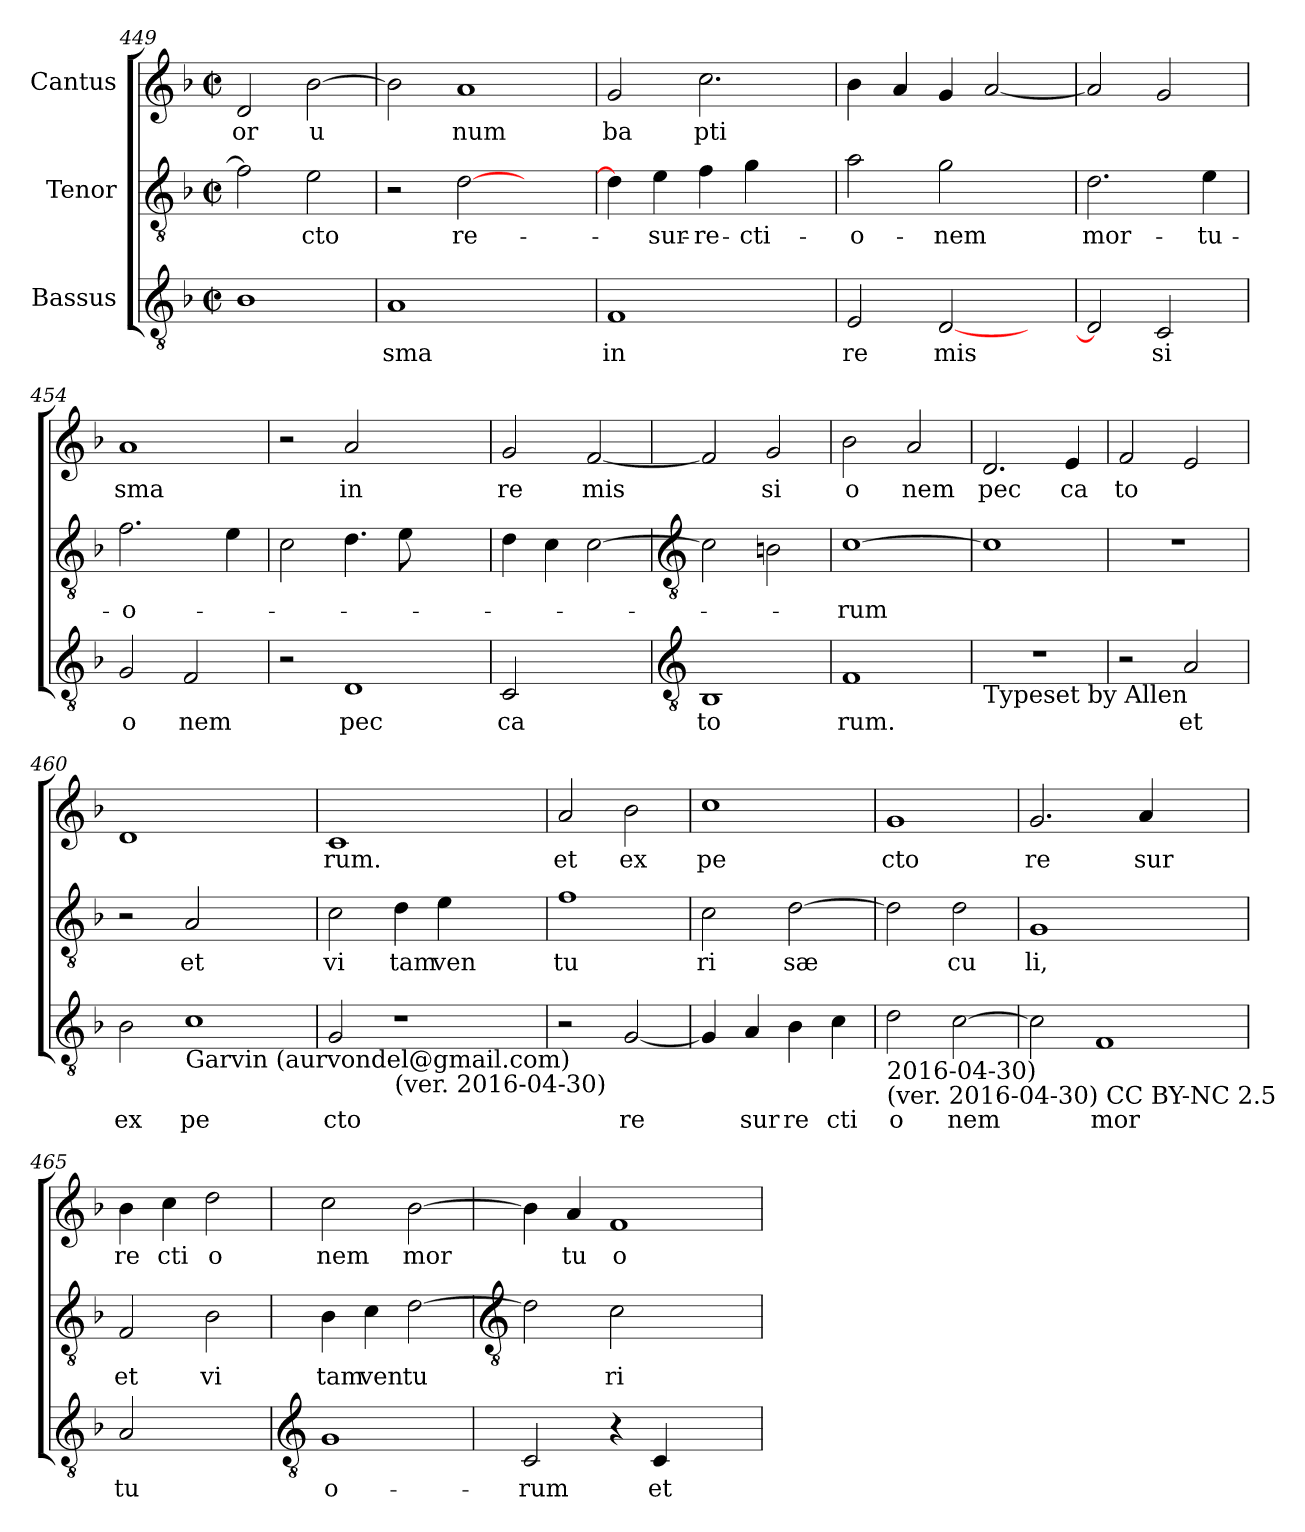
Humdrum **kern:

**kern	**text	**kern	**text	**kern	**text
*part3	*part3	*part2	*part2	*part1	*part1
*staff3	*staff3	*staff2	*staff2	*staff1	*staff1
*I"Bassus	*	*I"Tenor	*	*I"Cantus	*
*clefGv2	*	*clefGv2	*	*clefG2	*
*k[b-]	*	*k[b-]	*	*k[b-]	*
*F:	*	*F:	*	*F:	*
*M2/2	*	*M2/2	*	*M2/2	*
*met(c|)	*	*met(c|)	*	*met(c|)	*
=449A	=449A	=449A	=449A	=449A	=449A
!	!	!	!	!	!LO:LY:b
1B-	.	2f\]	.	2d/	or
!	!	!	!LO:LY:b	!	!LO:LY:b
.	.	2e\	-cto	[2b-\	u
=450A	=450A	=450A	=450A	=450A	=450A
!	!LO:LY:b	!	!	!	!
1A	sma	2r	.	2b-\]	.
!	!	!	!LO:LY:b	!	!LO:LY:b
.	.	[2d\	re-	1a	num
2ryy	.	2ryy	.	.	.
=451A	=451A	=451A	=451A	=451A	=451A
!	!LO:LY:b	!	!	!	!LO:LY:b
1F	in	4d\]	.	2g/	ba
!	!	!	!LO:LY:b	!	!
.	.	4e\	-sur-	.	.
!	!	!	!LO:LY:b	!	!LO:LY:b
.	.	4f\	-re-	2.cc\	pti
!	!	!	!LO:LY:b	!	!
.	.	4g\	-cti-	.	.
4ryy	.	4ryy	.	.	.
=452A	=452A	=452A	=452A	=452A	=452A
!	!LO:LY:b	!	!LO:LY:b	!	!
2E/	re	2a\	-o-	4b-\	.
.	.	.	.	4a/	.
!	!LO:LY:b	!	!LO:LY:b	!	!
[2D/	mis	2g\	-nem	4g/	.
.	.	.	.	[2a/	.
4ryy	.	4ryy	.	.	.
=453A	=453A	=453A	=453A	=453A	=453A
!	!	!	!LO:LY:b	!	!
2D/]	.	2.d\	mor-	2a/]	.
!	!LO:LY:b	!	!	!	!
2C/	si	.	.	2g/	.
!	!	!	!LO:LY:b	!	!
.	.	4e\	-tu-	.	.
=454	=454	=454	=454	=454	=454
!	!LO:LY:b	!	!LO:LY:b	!	!LO:LY:b
2G/	o	2.f\	-o-	1a	sma
!	!LO:LY:b	!	!	!	!
2F/	nem	.	.	.	.
.	.	4e\	.	.	.
=455	=455	=455	=455	=455	=455
2r	.	2c\	.	2r	.
!	!LO:LY:b	!	!	!	!LO:LY:b
1D	pec	4.d\	.	2a/	in
.	.	8e\	.	.	.
.	.	2ryy	.	2ryy	.
=455A	=455A	=455A	=455A	=455A	=455A
!	!LO:LY:b	!	!	!	!LO:LY:b
2C/	ca	4d\	.	2g/	re
.	.	4c\	.	.	.
!	!	!	!	!	!LO:LY:b
2ryy	.	[2c\	.	[2f/	mis
!!LO:LB:g=z
=456A	=456A	=456A	=456A	=456A	=456A
*clefGv2	*	*clefGv2	*	*	*
!	!LO:LY:b	!	!	!	!
1BB-	to	2c\]	.	2f/]	.
!	!	!	!	!	!LO:LY:b
.	.	2Bn\	.	2g/	si
=457A	=457A	=457A	=457A	=457A	=457A
!	!LO:LY:b	!	!LO:LY:b	!	!LO:LY:b
1F	rum.	[1c	-rum	2b-\	o
!	!	!	!	!	!LO:LY:b
.	.	.	.	2a/	nem
=458A	=458A	=458A	=458A	=458A	=458A
!LO:TX:b:t=Typeset by Allen	!	!	!	!	!
!	!	!	!	!	!LO:LY:b
1r	.	1c]	.	2.d/	pec
!	!	!	!	!	!LO:LY:b
.	.	.	.	4e/	ca
=459A	=459A	=459A	=459A	=459A	=459A
!	!	!	!	!	!LO:LY:b
2r	.	1r	.	2f/	to
!	!LO:LY:b	!	!	!	!
2A/	et	.	.	2e/	.
!!LO:LB:g=z
=460	=460	=460	=460	=460	=460
!	!LO:LY:b	!	!	!	!
2B-\	ex	2r	.	1d	.
!LO:TX:b:t=Garvin (aurvondel@gmail.com)	!	!	!	!	!
!	!LO:LY:b	!	!LO:LY:b	!	!
1c	pe	2A/	et	.	.
.	.	2ryy	.	2ryy	.
=461	=461	=461	=461	=461	=461
!	!LO:LY:b	!	!LO:LY:b	!	!LO:LY:b
2G/	cto	2c\	vi	1c	rum.
!LO:TX:b:t=(ver. 2016-04-30)	!	!	!	!	!
!	!	!	!LO:LY:b	!	!
1r	.	4d\	tam	.	.
!	!	!	!LO:LY:b	!	!
.	.	4e\	ven	.	.
.	.	2ryy	.	2ryy	.
=462	=462	=462	=462	=462	=462
!	!	!	!LO:LY:b	!	!LO:LY:b
2r	.	1f	tu	2a/	et
!	!LO:LY:b	!	!	!	!LO:LY:b
[2G/	re	.	.	2b-\	ex
=463	=463	=463	=463	=463	=463
!	!	!	!LO:LY:b	!	!LO:LY:b
4G/]	.	2c\	ri	1cc	pe
!	!LO:LY:b	!	!	!	!
4A/	sur	.	.	.	.
!	!LO:LY:b	!	!LO:LY:b	!	!
4B-\	re	[2d\	sæ	.	.
!	!LO:LY:b	!	!	!	!
4c\	cti	.	.	.	.
=464	=464	=464	=464	=464	=464
!LO:TX:b:t=2016-04-30)	!	!	!	!	!
!LO:TX:b:t=(ver. 2016-04-30) CC BY-NC 2.5	!	!	!	!	!
!	!LO:LY:b	!	!	!	!LO:LY:b
2d\	o	2d\]	.	1g	cto
!	!LO:LY:b	!	!LO:LY:b	!	!
[2c\	nem	2d\	cu	.	.
=464A	=464A	=464A	=464A	=464A	=464A
!	!	!	!LO:LY:b	!	!LO:LY:b
2c\]	.	1G	li,	2.g/	re
!	!LO:LY:b	!	!	!	!
1F	mor	.	.	.	.
!	!	!	!	!	!LO:LY:b
.	.	.	.	4a/	sur
.	.	2ryy	.	2ryy	.
=465A	=465A	=465A	=465A	=465A	=465A
!	!LO:LY:b	!	!LO:LY:b	!	!LO:LY:b
2A/	tu	2F/	et	4b-\	re
!	!	!	!	!	!LO:LY:b
.	.	.	.	4cc\	cti
!	!	!	!LO:LY:b	!	!LO:LY:b
2ryy	.	2B-\	vi	2dd\	o
!!LO:LB:g=z
=466	=466	=466	=466	=466	=466
*clefGv2	*	*	*	*	*
!	!LO:LY:b	!	!LO:LY:b	!	!LO:LY:b
1G	o-	4B-\	tam	2cc\	nem
!	!	!	!LO:LY:b	!	!
.	.	4c\	ven	.	.
!	!	!	!LO:LY:b	!	!LO:LY:b
.	.	[2d\	tu	[2b-\	mor
!!LO:LB:g=z
=467	=467	=467	=467	=467	=467
*	*	*clefGv2	*	*	*
!	!LO:LY:b	!	!	!	!
2C/	-rum	2d\]	.	4b-\]	.
!	!	!	!	!	!LO:LY:b
.	.	.	.	4a/	tu
!	!	!	!LO:LY:b	!	!LO:LY:b
4r	.	2c\	ri	1f	o
!	!LO:LY:b	!	!	!	!
4C/	et	.	.	.	.
2ryy	.	2ryy	.	.	.
=	=	=	=	=	=
*-	*-	*-	*-	*-	*-
